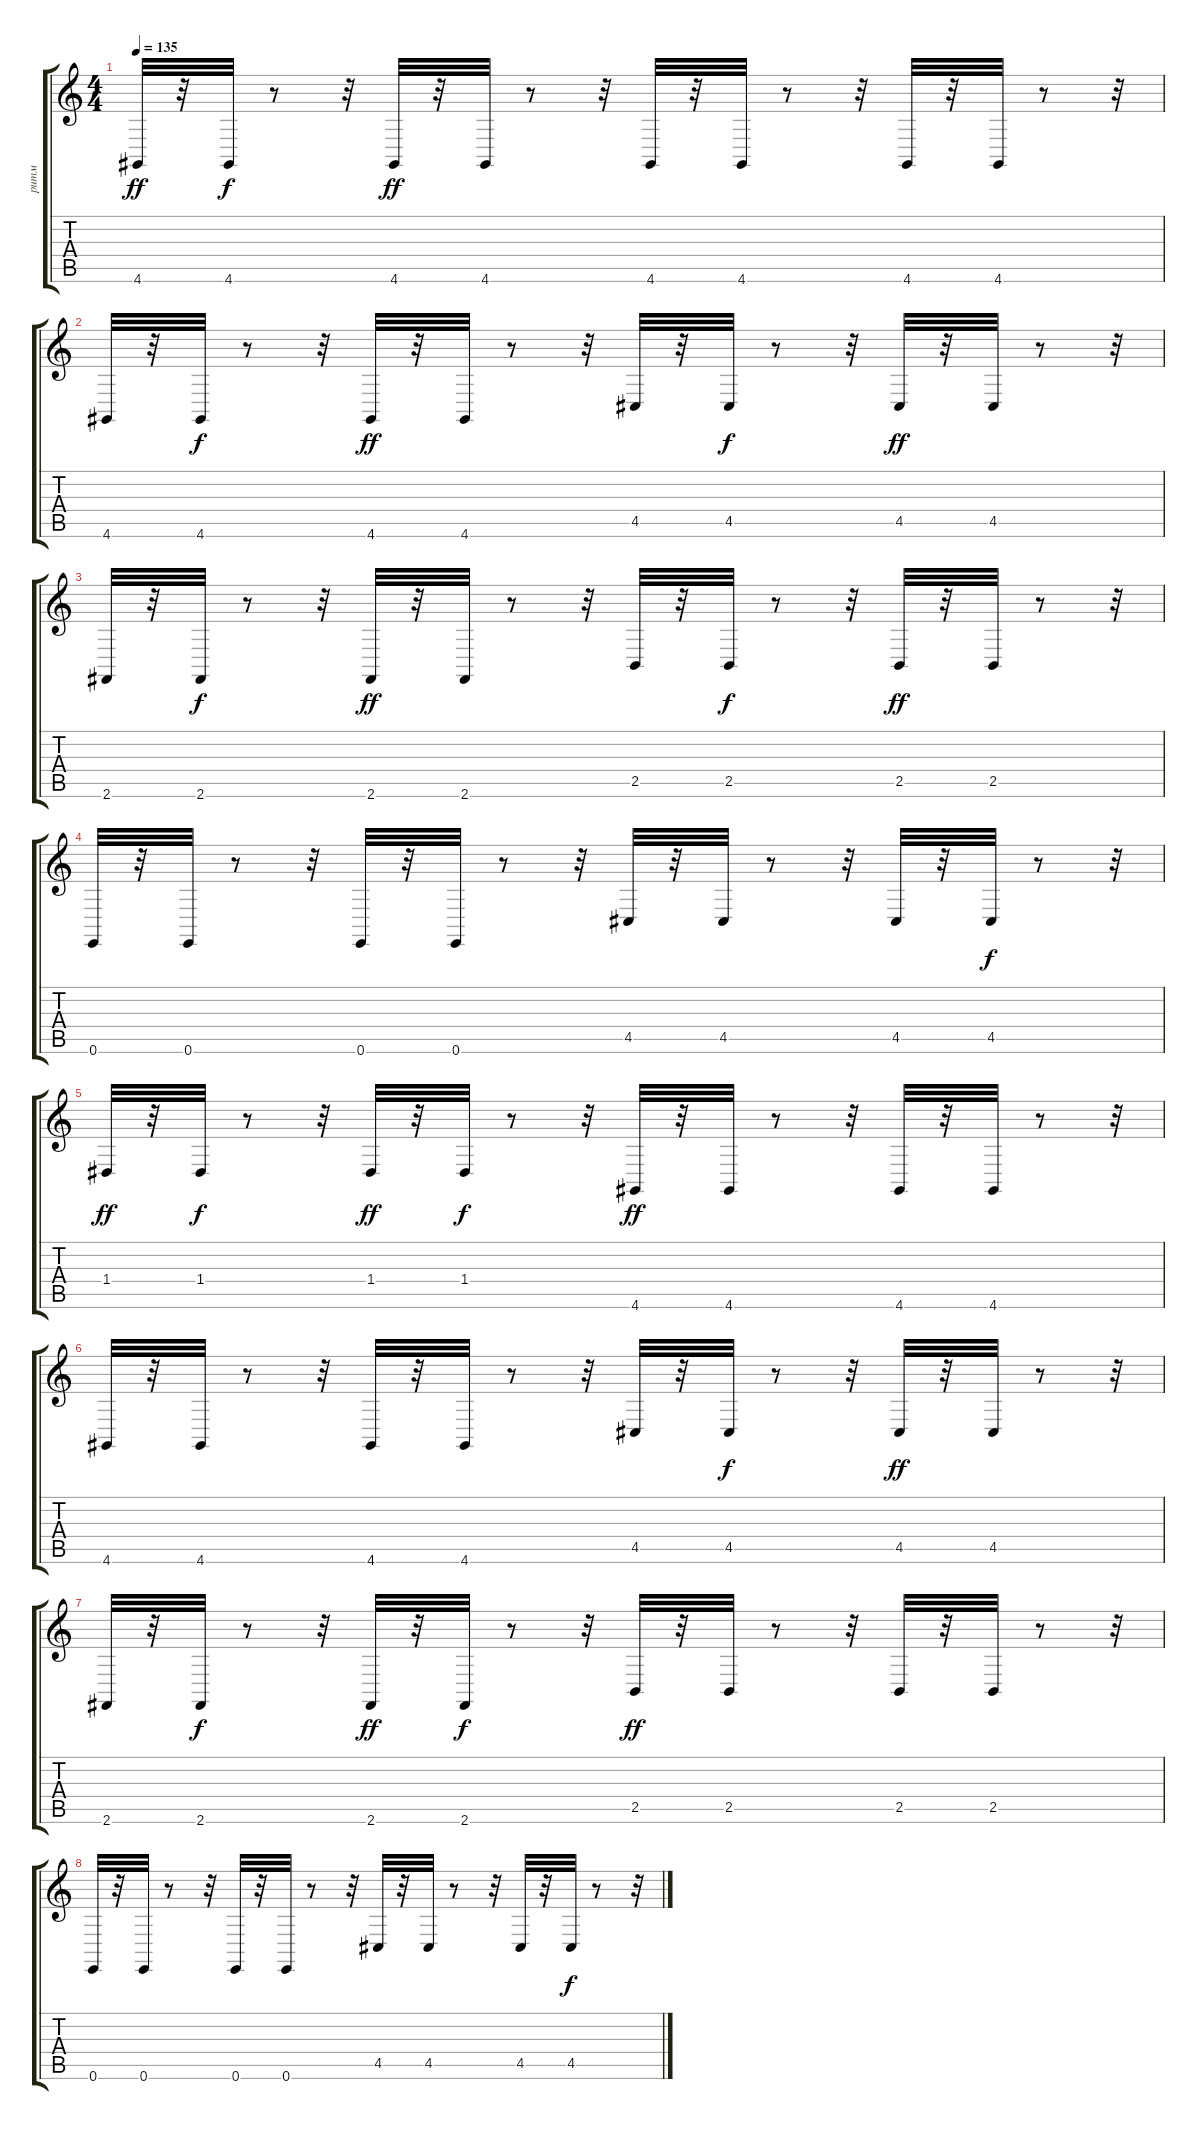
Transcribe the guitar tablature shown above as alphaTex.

\track ("ритм" "ритм") {instrument orchestralharp}
\staff {score tabs}
\tuning (E4 B3 G3 D3 A2 E2) {hide}
\ts (4 4)
\tempo 135
\clef g2
\ks c
4.6.32{dy ff} r.32 4.6.32{dy f} r.8 r.32 4.6.32{dy ff} r.32 4.6.32 r.8 r.32 4.6.32 r.32 4.6.32 r.8 r.32 4.6.32 r.32 4.6.32 r.8 r.32 |
4.6.32 r.32 4.6.32{dy f} r.8 r.32 4.6.32{dy ff} r.32 4.6.32 r.8 r.32 4.5.32 r.32 4.5.32{dy f} r.8 r.32 4.5.32{dy ff} r.32 4.5.32 r.8 r.32 |
2.6.32 r.32 2.6.32{dy f} r.8 r.32 2.6.32{dy ff} r.32 2.6.32 r.8 r.32 2.5.32 r.32 2.5.32{dy f} r.8 r.32 2.5.32{dy ff} r.32 2.5.32 r.8 r.32 |
0.6.32 r.32 0.6.32 r.8 r.32 0.6.32 r.32 0.6.32 r.8 r.32 4.5.32 r.32 4.5.32 r.8 r.32 4.5.32 r.32 4.5.32{dy f} r.8 r.32 |
1.4.32{dy ff} r.32 1.4.32{dy f} r.8 r.32 1.4.32{dy ff} r.32 1.4.32{dy f} r.8 r.32 4.6.32{dy ff} r.32 4.6.32 r.8 r.32 4.6.32 r.32 4.6.32 r.8 r.32 |
4.6.32 r.32 4.6.32 r.8 r.32 4.6.32 r.32 4.6.32 r.8 r.32 4.5.32 r.32 4.5.32{dy f} r.8 r.32 4.5.32{dy ff} r.32 4.5.32 r.8 r.32 |
2.6.32 r.32 2.6.32{dy f} r.8 r.32 2.6.32{dy ff} r.32 2.6.32{dy f} r.8 r.32 2.5.32{dy ff} r.32 2.5.32 r.8 r.32 2.5.32 r.32 2.5.32 r.8 r.32 |
0.6.32 r.32 0.6.32 r.8 r.32 0.6.32 r.32 0.6.32 r.8 r.32 4.5.32 r.32 4.5.32 r.8 r.32 4.5.32 r.32 4.5.32{dy f} r.8 r.32
